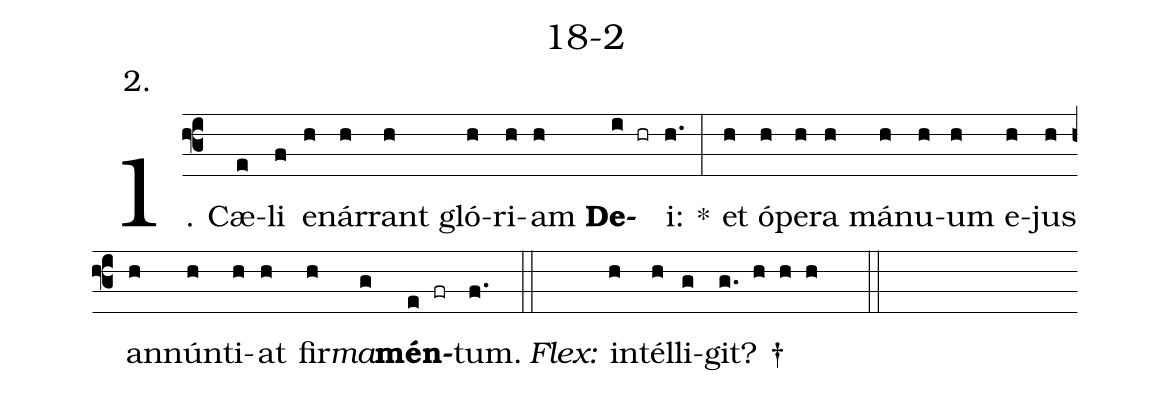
name: 18-2;
annotation: 2.;
%%
(f3)1. Cæ(e)li(f) e(h)nár(h)rant(h) gló(h)ri(h)am(h) <b>De</b>(i hr)i:(h.) *(:) et(h) ó(h)pe(h)ra(h) má(h)nu(h)um(h) e(h)jus(h) an(h)nún(h)ti(h)at(h) fir(h)<i>ma</i>(g)<b>mén</b>(e fr)tum.(f.) (::)
<i>Flex:</i>()  in(h)tél(h)li(g)git? †(g. h h h  ::)
